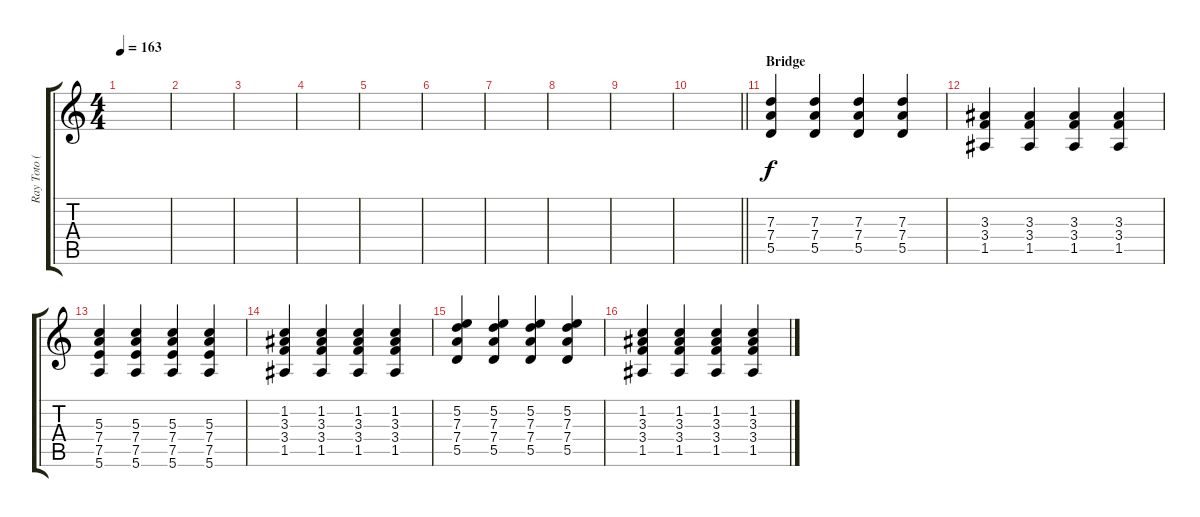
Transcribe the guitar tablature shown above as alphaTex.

\track ("Ray Toto (Guitar 3)" "Ray Toto (") {instrument distortionguitar}
\staff {score tabs}
\tuning (E4 B3 G3 D3 A2 E2) {hide}
\ts (4 4)
\tempo 163
\clef g2
\ks c
|
|
|
|
|
|
|
|
|
\barLineRight lightlight
|
\section ("" "Bridge")
(7.3 7.4 5.5).4 (7.3 7.4 5.5).4 (7.3 7.4 5.5).4 (7.3 7.4 5.5).4 |
(3.3 3.4 1.5).4 (3.3 3.4 1.5).4 (3.3 3.4 1.5).4 (3.3 3.4 1.5).4 |
(5.3 7.4 7.5 5.6).4 (5.3 7.4 7.5 5.6).4 (5.3 7.4 7.5 5.6).4 (5.3 7.4 7.5 5.6).4 |
(1.2 3.3 3.4 1.5).4 (1.2 3.3 3.4 1.5).4 (1.2 3.3 3.4 1.5).4 (1.2 3.3 3.4 1.5).4 |
(5.2 7.3 7.4 5.5).4 (5.2 7.3 7.4 5.5).4 (5.2 7.3 7.4 5.5).4 (5.2 7.3 7.4 5.5).4 |
(1.2 3.3 3.4 1.5).4 (1.2 3.3 3.4 1.5).4 (1.2 3.3 3.4 1.5).4 (1.2 3.3 3.4 1.5).4
